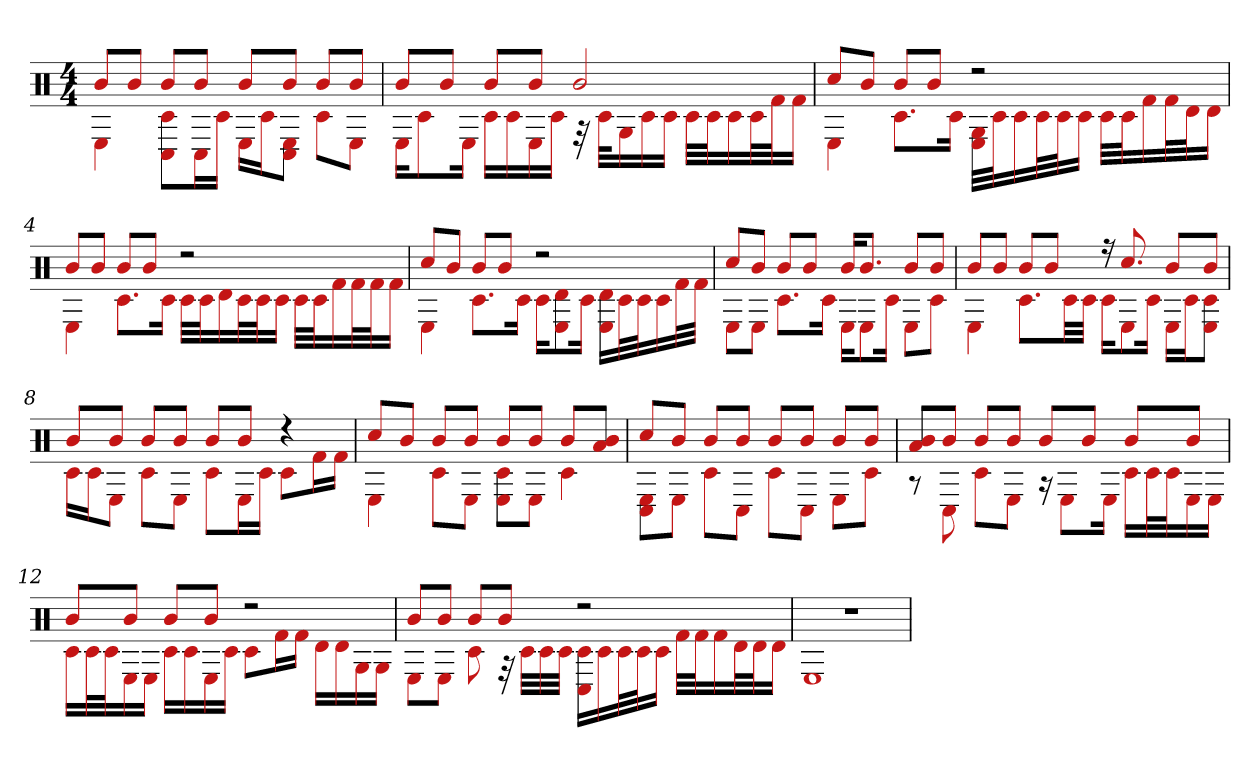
**kern
*part1
*staff1
*clefX
*k[]
*M4/4
=1
*^
8bL	4E
8bJ	.
8bL	8c# 8C#L
8bJ	16C#L
.	16c#JJ
8bL	16ELL
.	16c#J
8bJ	8E 8C#J
8bL	8c#L
8bJ	8EJ
=2	=2
8bL	16EKL
.	8c#
8bJ	.
.	16EJk
8bL	16c#LL
.	16c#
8bJ	16E
.	16c#JJ
2b	32r
.	32c#KLL
.	16G
.	16c#
.	16c#JJ
.	32c#LLL
.	32c#J
.	16c#
.	32c#L
.	32f#J
.	16f#JJ
=3	=3
8cc#L	4E
8bJ	.
8bL	8.c#L
8bJ	.
.	16c#Jk
2r	32E 32GLLL
.	32c#J
.	16c#
.	32c#L
.	32c#J
.	16c#JJ
.	32c#LLL
.	32c#J
.	16f#
.	32f#L
.	32dJ
.	16dJJ
=4	=4
8bL	4E
8bJ	.
8bL	8.c#L
8bJ	.
.	16c#Jk
2r	32c#LLL
.	32c#J
.	16d
.	32c#L
.	32c#J
.	16c#JJ
.	32c#LLL
.	32c#J
.	16f#
.	32f#L
.	32f#J
.	16f#JJ
=5	=5
8cc#L	4E
8bJ	.
8bL	8.c#L
8bJ	.
.	16c#Jk
2r	16c#KL
.	8E 8d
.	16c#Jk
.	16E 16dLL
.	32c#L
.	32c#J
.	16c#
.	32f#L
.	32f#JJJ
=6	=6
8cc#L	8EL
8bJ	8EJ
8bL	8.c#L
8bJ	.
.	16c#Jk
16bKL	16EKL
8.bJ	8E
.	16c#Jk
8bL	8EL
8bJ	8c#J
=7	=7
8bL	4E
8bJ	.
8bL	8.c#L
8bJ	.
.	32c#LL
.	32c#JJJ
16r	16c#KL
8.cc#	8E
.	16c#Jk
8bL	16ELL
.	16c#J
8bJ	8c# 8EJ
=8	=8
8bL	16c#LL
.	16c#J
8bJ	8EJ
8bL	8c#L
8bJ	8EJ
8bL	8c#L
8bJ	16EL
.	16c#JJ
4r	8c#L
.	16f#L
.	16f#JJ
=9	=9
8cc#L	4E
8bJ	.
8bL	8c#L
8bJ	8EJ
8bL	8E 8c#L
8bJ	8EJ
8bL	4c#
8b 8aJ	.
=10	=10
8cc#L	8E 8C#L
8bJ	8EJ
8bL	8c#L
8bJ	8C#J
8bL	8c#L
8bJ	8C#J
8bL	8EL
8bJ	8c#J
=11	=11
8a 8bL	8r
8bJ	8C#
8bL	8c#L
8bJ	8EJ
8bL	16r
.	8EL
8bJ	.
.	16EJk
8bL	16c#LL
.	32c#L
.	32c#J
8bJ	16E
.	16EJJ
=12	=12
8bL	16c#LL
.	32c#L
.	32c#J
8bJ	16E
.	16EJJ
8bL	16c#LL
.	16c#
8bJ	16E
.	16c#JJ
2r	8c#L
.	16f#L
.	16f#JJ
.	16dLL
.	16d
.	16G
.	16GJJ
=13	=13
8bL	8EL
8bJ	8EJ
8bL	8c#
8bJ	32r
.	32c#LLL
.	32c#
.	32c#JJJ
2r	16c# 16C#LL
.	16c#
.	32c#L
.	32c#J
.	16c#JJ
.	32f#LLL
.	32f#J
.	16f#
.	32dL
.	32dJ
.	16dJJ
=14	=14
1r	1E
*v	*v
=
*-
